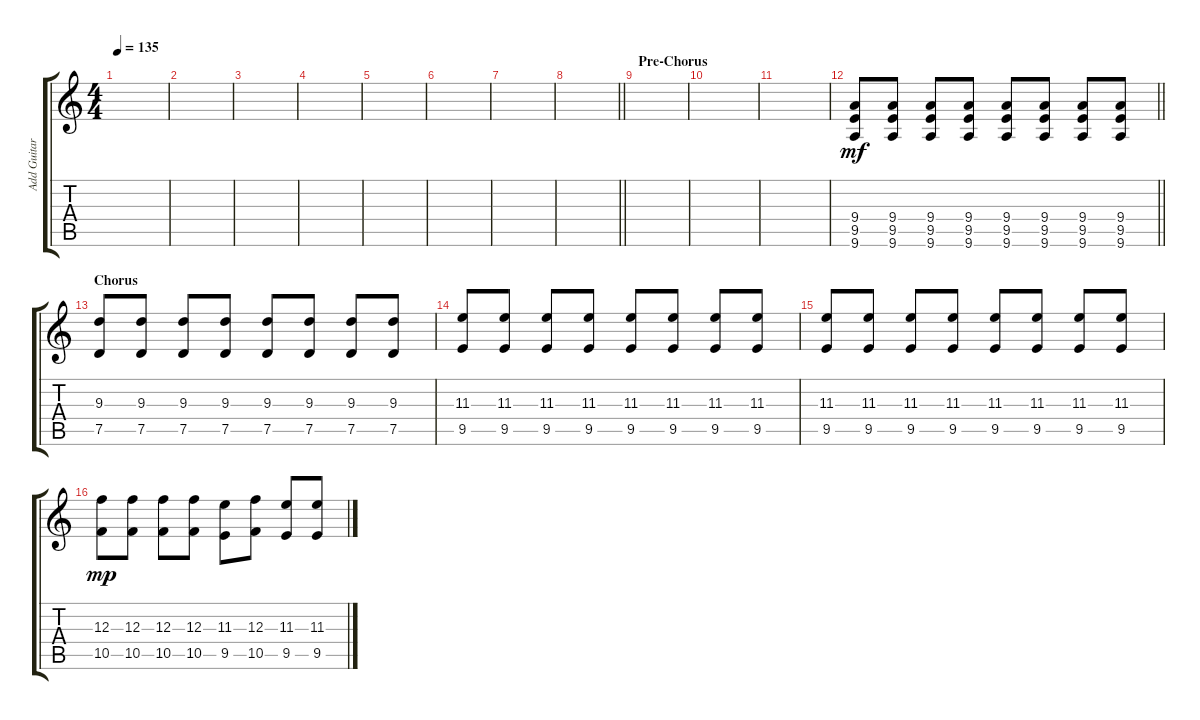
\track ("Add Guitar" "Add Guitar") {instrument distortionguitar}
\staff {score tabs}
\tuning (D4 A3 F3 C3 G2 C2) {hide}
\ts (4 4)
\tempo 135
\clef g2
\ks c
|
|
|
|
|
|
|
\barLineRight lightlight
|
\section ("" "Pre-Chorus")
|
|
|
\barLineRight lightlight
(9.4 9.5 9.6).8{dy mf} (9.4 9.5 9.6).8 (9.4 9.5 9.6).8 (9.4 9.5 9.6).8 (9.4 9.5 9.6).8 (9.4 9.5 9.6).8 (9.4 9.5 9.6).8 (9.4 9.5 9.6).8 |
\section ("" "Chorus")
(9.3 7.5).8 (9.3 7.5).8 (9.3 7.5).8 (9.3 7.5).8 (9.3 7.5).8 (9.3 7.5).8 (9.3 7.5).8 (9.3 7.5).8 |
(11.3 9.5).8 (11.3 9.5).8 (11.3 9.5).8 (11.3 9.5).8 (11.3 9.5).8 (11.3 9.5).8 (11.3 9.5).8 (11.3 9.5).8 |
(11.3 9.5).8 (11.3 9.5).8 (11.3 9.5).8 (11.3 9.5).8 (11.3 9.5).8 (11.3 9.5).8 (11.3 9.5).8 (11.3 9.5).8 |
(12.3 10.5).8{dy mp} (12.3 10.5).8 (12.3 10.5).8 (12.3 10.5).8 (11.3 9.5).8 (12.3 10.5).8 (11.3 9.5).8 (11.3 9.5).8
